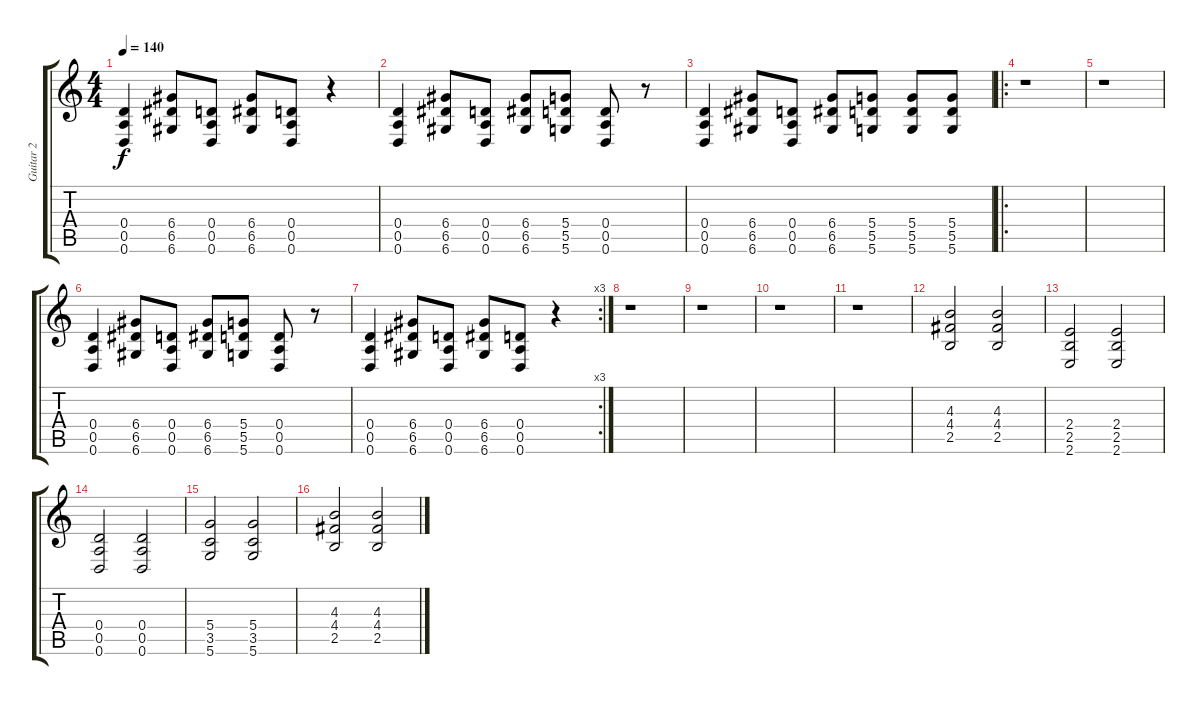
\track ("Guitar 2" "Guitar 2") {instrument distortionguitar}
\staff {score tabs}
\tuning (E4 B3 G3 D3 A2 D2) {hide}
\ts (4 4)
\tempo 140
\clef g2
\ks c
(0.4 0.5 0.6).4{dy f} (6.4 6.5 6.6).8 (0.4 0.5 0.6).8 (6.4 6.5 6.6).8 (0.4 0.5 0.6).8 r.4 |
(0.4 0.5 0.6).4 (6.4 6.5 6.6).8 (0.4 0.5 0.6).8 (6.4 6.5 6.6).8 (5.4 5.5 5.6).8 (0.4 0.5 0.6).8 r.8 |
(0.4 0.5 0.6).4 (6.4 6.5 6.6).8 (0.4 0.5 0.6).8 (6.4 6.5 6.6).8 (5.4 5.5 5.6).8 (5.4 5.5 5.6).8 (5.4 5.5 5.6).8 |
\ro
r.1 |
r.1 |
(0.4 0.5 0.6).4 (6.4 6.5 6.6).8 (0.4 0.5 0.6).8 (6.4 6.5 6.6).8 (5.4 5.5 5.6).8 (0.4 0.5 0.6).8 r.8 |
\rc 3
(0.4 0.5 0.6).4 (6.4 6.5 6.6).8 (0.4 0.5 0.6).8 (6.4 6.5 6.6).8 (0.4 0.5 0.6).8 r.4 |
r.1 |
r.1 |
r.1 |
r.1 |
(4.3 4.4 2.5).2{volume 10} (4.3 4.4 2.5).2 |
(2.4 2.5 2.6).2 (2.4 2.5 2.6).2 |
(0.4 0.5 0.6).2 (0.4 0.5 0.6).2 |
(5.4 3.5 5.6).2 (5.4 3.5 5.6).2 |
(4.3 4.4 2.5).2 (4.3 4.4 2.5).2
